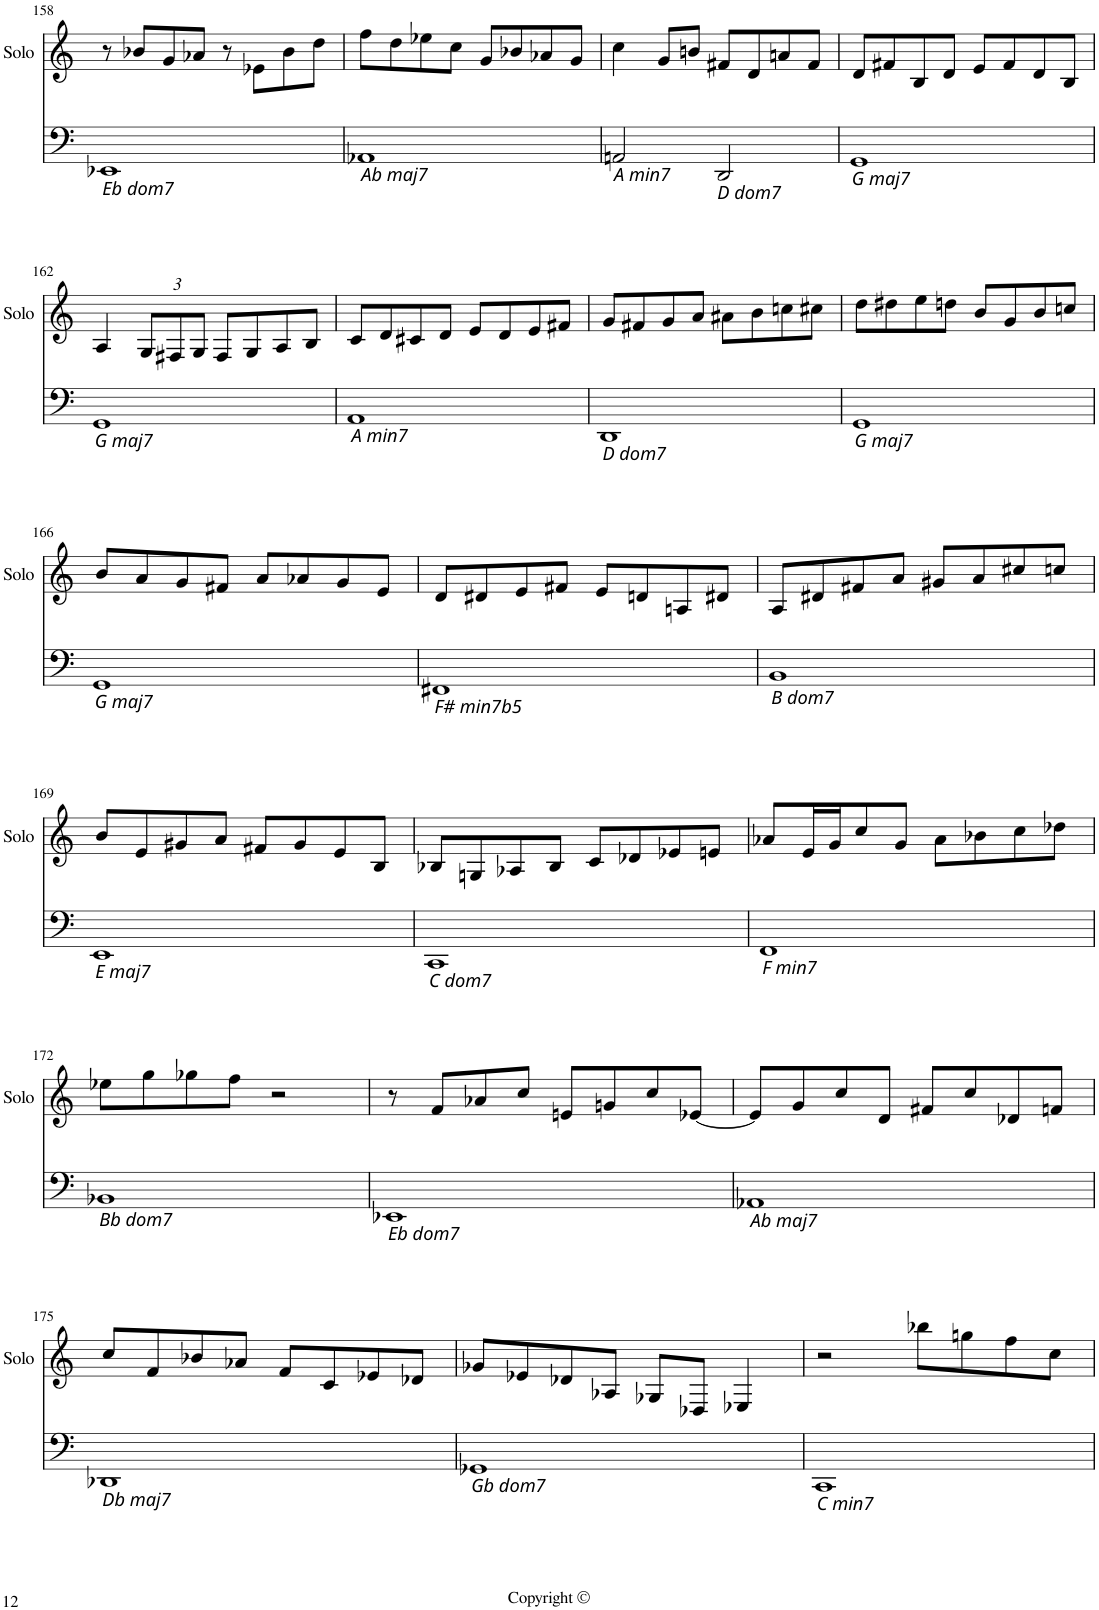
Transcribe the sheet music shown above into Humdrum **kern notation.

**kern	**kern
*part2	*part1
*staff2	*staff1
*I"(2)	*I"Solo
*	*I'Solo
!!LO:PB:g=z
*clefF4	*clefG2
*k[]	*k[]
*M4/4	*M4/4
=158	=158
!LO:TX:b:i:t=Eb dom7	!
1EE-X	8r
.	8b-X/L
.	8g/
.	8a-X/J
.	8r
.	8e-X\L
.	8b-\
.	8dd\J
=159	=159
!LO:TX:b:i:t=Ab maj7	!
1AA-X	8ff\L
.	8dd\
.	8ee-X\
.	8cc\J
.	8g/L
.	8b-X/
.	8a-X/
.	8g/J
=160	=160
!LO:TX:b:i:t=A min7	!
2AAn/	4cc\
.	8g/L
.	8bn/J
!LO:TX:b:i:t=D dom7	!
2DD/	8f#X/L
.	8d/
.	8an/
.	8f#/J
=161	=161
!LO:TX:b:i:t=G maj7	!
1GG	8d/L
.	8f#X/
.	8B/
.	8d/J
.	8e/L
.	8f#/
.	8d/
.	8B/J
!!LO:LB:g=z
=162	=162
!LO:TX:b:i:t=G maj7	!
1GG	4A/
*	*Xbrackettup
.	12G/L
.	12F#X/
.	12G/J
.	8F#/L
.	8G/
.	8A/
.	8B/J
=163	=163
!LO:TX:b:i:t=A min7	!
1AA	8c/L
.	8d/
.	8c#X/
.	8d/J
.	8e/L
.	8d/
.	8e/
.	8f#X/J
=164	=164
!LO:TX:b:i:t=D dom7	!
1DD	8g/L
.	8f#X/
.	8g/
.	8a/J
.	8a#X\L
.	8b\
.	8ccn\
.	8cc#X\J
=165	=165
!LO:TX:b:i:t=G maj7	!
1GG	8dd\L
.	8dd#X\
.	8ee\
.	8ddn\J
.	8b/L
.	8g/
.	8b/
.	8ccn/J
!!LO:LB:g=z
=166	=166
!LO:TX:b:i:t=G maj7	!
1GG	8b/L
.	8a/
.	8g/
.	8f#X/J
.	8a/L
.	8a-X/
.	8g/
.	8e/J
=167	=167
!LO:TX:b:i:t=F# min7b5	!
1FF#X	8d/L
.	8d#X/
.	8e/
.	8f#X/J
.	8e/L
.	8dn/
.	8An/
.	8d#X/J
=168	=168
!LO:TX:b:i:t=B dom7	!
1BB	8A/L
.	8d#X/
.	8f#X/
.	8a/J
.	8g#X/L
.	8a/
.	8cc#X/
.	8ccn/J
!!LO:LB:g=z
=169	=169
!LO:TX:b:i:t=E maj7	!
1EE	8b/L
.	8e/
.	8g#X/
.	8a/J
.	8f#X/L
.	8g#/
.	8e/
.	8B/J
=170	=170
!LO:TX:b:i:t=C dom7	!
1CC	8B-X/L
.	8Gn/
.	8A-X/
.	8B-/J
.	8c/L
.	8d-X/
.	8e-X/
.	8en/J
=171	=171
!LO:TX:b:i:t=F min7	!
1FF	8a-X/L
.	16e/L
.	16g/J
.	8cc/
.	8g/J
.	8a-\L
.	8b-X\
.	8cc\
.	8dd-X\J
!!LO:LB:g=z
=172	=172
!LO:TX:b:i:t=Bb dom7	!
1BB-X	8ee-X\L
.	8gg\
.	8gg-X\
.	8ff\J
.	2r
=173	=173
!LO:TX:b:i:t=Eb dom7	!
1EE-X	8r
.	8f/L
.	8a-X/
.	8cc/J
.	8en/L
.	8gn/
.	8cc/
.	[8e-X/J
=174	=174
!LO:TX:b:i:t=Ab maj7	!
1AA-X	8e-/L]
.	8g/
.	8cc/
.	8d/J
.	8f#X/L
.	8cc/
.	8d-X/
.	8fn/J
!!LO:LB:g=z
=175	=175
!LO:TX:b:i:t=Db maj7	!
1DD-X	8cc/L
.	8f/
.	8b-X/
.	8a-X/J
.	8f/L
.	8c/
.	8e-X/
.	8d-X/J
=176	=176
!LO:TX:b:i:t=Gb dom7	!
1GG-X	8g-X/L
.	8e-X/
.	8d-X/
.	8A-X/J
.	8G-X/L
.	8D-X/J
.	4E-X/
=177	=177
!LO:TX:b:i:t=C min7	!
1CC	2r
.	8bb-X\L
.	8ggn\
.	8ff\
.	8cc\J
=	=
*-	*-
